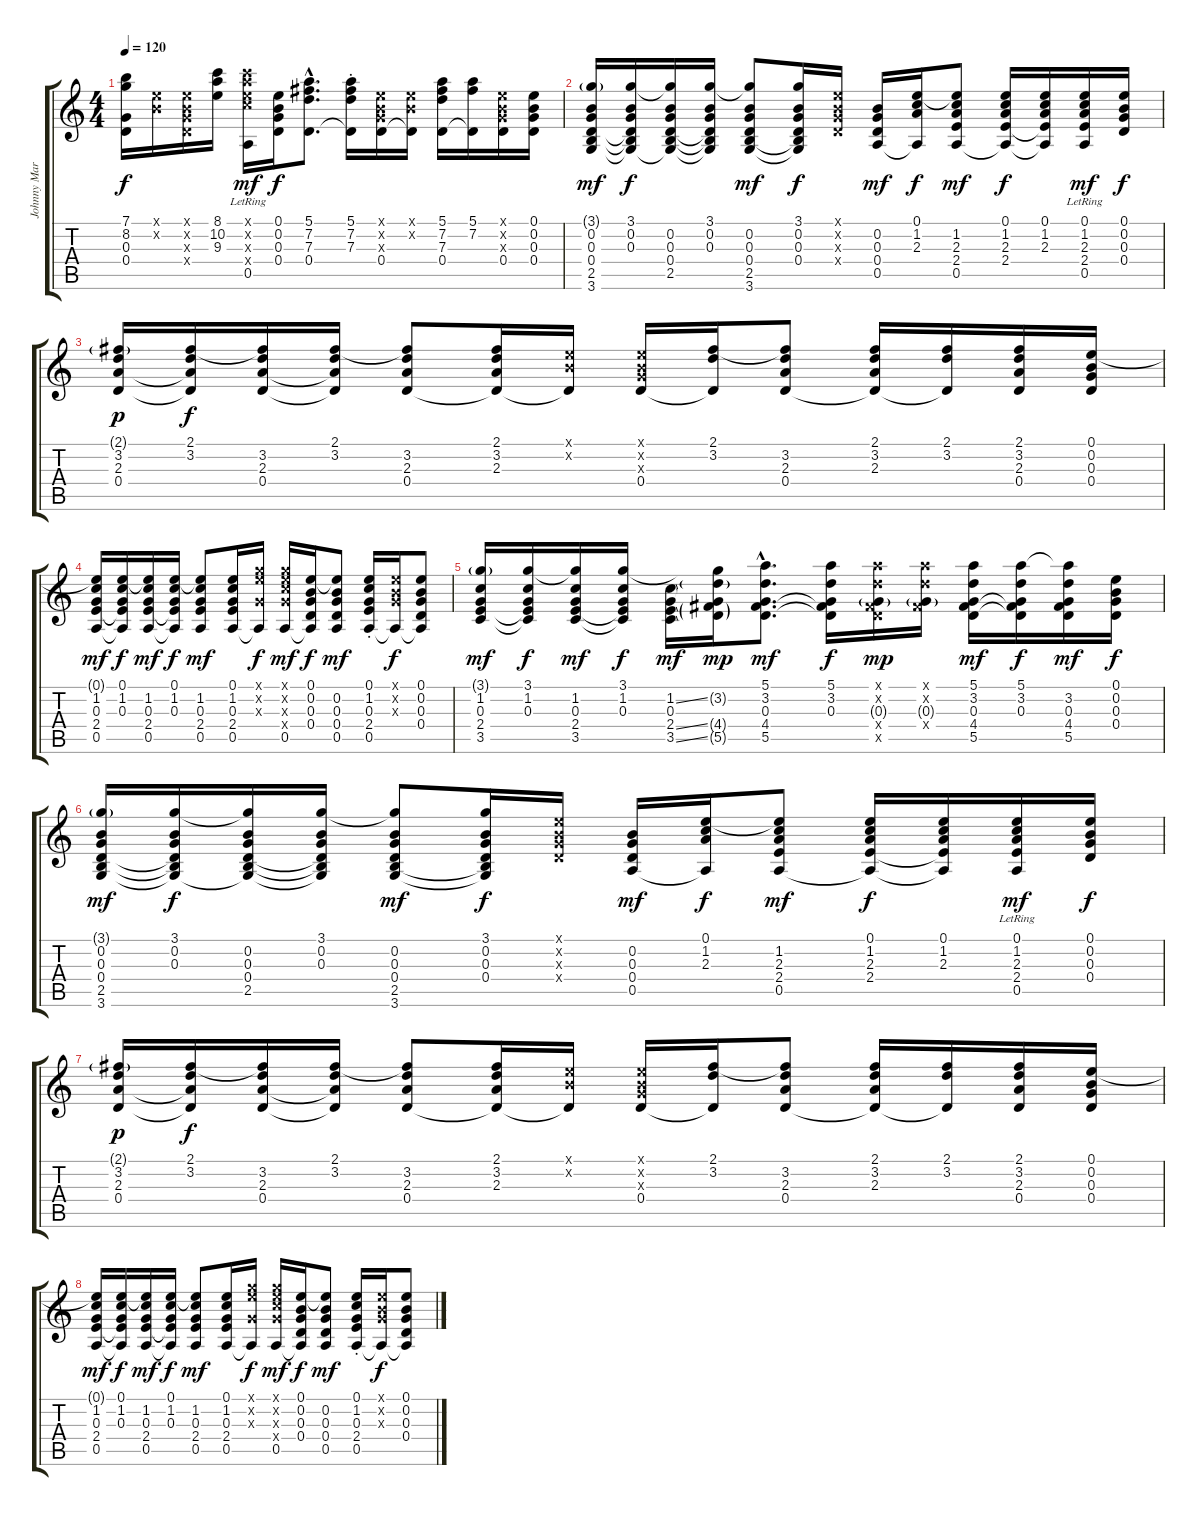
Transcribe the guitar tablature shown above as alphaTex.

\track ("Johnny Marr" "Johnny Mar") {instrument electricguitarclean}
\staff {score tabs}
\tuning (E4 B3 G3 D3 A2 E2) {hide}
\ts (4 4)
\tempo 120
\clef g2
\ks c
(7.1 8.2 0.3 0.4).16{dy f} (0.1{x} 0.2{x}).16 (0.1{x} 0.2{x} 0.3{x} 0.4{x}).16 (8.1 10.2 9.3).16 (8.1{x} 10.2{x} 9.3{x} 10.4{x} 0.5{lr}).16{dy mf} (0.1 0.2 0.3 0.4).16{dy f} (5.1{hac} 7.2{hac} 7.3{hac} 0.4{hac}).8{d} (5.1{st} 7.2 7.3 0.4{t}).16 (0.1{x} 0.2{x} 0.3{x} 0.4).16 (0.1{x} 0.2{x} 0.4{t}).16 (5.1 7.2 7.3 0.4).16 (5.1 7.2 0.4{t}).16 (0.1{x} 0.2{x} 0.3{x} 0.4).16 (0.1 0.2 0.3 0.4).16 |
(3.1{g} 0.2 0.3 0.4 2.5 3.6).16{dy mf} (3.1 0.2 0.3 0.4{t} 2.5{t} 3.6{t}).16{dy f} (3.1{t} 0.2 0.3 0.4 2.5 3.6{t}).16 (3.1 0.2 0.3 0.4{t} 2.5{t} 3.6{t}).16 (3.1{t} 0.2 0.3 0.4 2.5 3.6).8{dy mf} (3.1 0.2 0.3 0.4 2.5{t} 3.6{t}).16{dy f} (0.1{x} 0.2{x} 0.3{x} 0.4{x}).16 (0.2 0.3 0.4 0.5).16{dy mf} (0.1 1.2 2.3 0.5{t}).16{dy f} (0.1{t} 1.2 2.3 2.4 0.5).8{dy mf} (0.1 1.2 2.3 2.4 0.5{t}).16{dy f} (0.1 1.2 2.3 2.4{t} 0.5{t}).16 (0.1 1.2 2.3 2.4 0.5{lr}).16{dy mf} (0.1 0.2 0.3 0.4).16{dy f} |
(2.1{g} 3.2 2.3 0.4).16{dy p} (2.1 3.2 2.3{t} 0.4{t}).16{dy f} (2.1{t} 3.2 2.3 0.4).16 (2.1 3.2 2.3{t} 0.4{t}).16 (2.1{t} 3.2 2.3 0.4).8 (2.1 3.2 2.3 0.4{t}).16 (0.1{x} 0.2{x} 0.4{t}).16 (0.1{x} 0.2{x} 0.3{x} 0.4).16 (2.1 3.2 0.4{t}).16 (2.1{t} 3.2 2.3 0.4).8 (2.1 3.2 2.3 0.4{t}).16 (2.1 3.2 0.4{t}).16 (2.1 3.2 2.3 0.4).16 (0.1 0.2 0.3 0.4).16 |
(0.1{t} 1.2 0.3 2.4 0.5).16{dy mf} (0.1 1.2 0.3 2.4{t} 0.5{t}).16{dy f} (0.1{t} 1.2 0.3 2.4 0.5).16{dy mf} (0.1 1.2 0.3 2.4{t} 0.5{t}).16{dy f} (0.1{t} 1.2 0.3 2.4 0.5).8{dy mf} (0.1 1.2 0.3 2.4 0.5).16 (0.1{x} 8.2{x} 0.3{x} 0.5{t}).16{dy f} (0.1{x} 8.2{x} 0.3{x} 10.4{x} 0.5).16{dy mf} (0.1 0.2 0.3 0.4 0.5{t}).16{dy f} (0.1{t} 0.2 0.3 0.4 0.5).8{dy mf} (0.1 1.2{st} 0.3 2.4{st} 0.5).16 (0.1{x} 0.2{x} 0.3{x} 0.5{t}).16{dy f} (0.1 0.2 0.3 0.4 0.5{t}).8 |
(3.1{g} 1.2 0.3 2.4 3.5).16{dy mf} (3.1 1.2 0.3 2.4{t} 3.5{t}).16{dy f} (3.1{t} 1.2 0.3 2.4 3.5).16{dy mf} (3.1 1.2 0.3 2.4{t} 3.5{t}).16{dy f} (1.2{ss} 0.3 2.4{ss} 3.5{ss}).16{dy mf} (3.1{t} 3.2{g} 0.3{t} 4.4{g} 5.5{g}).16{dy mp} (5.1{hac} 3.2{hac} 0.3{hac} 4.4{hac} 5.5{hac}).8{d dy mf} (5.1 3.2 0.3 4.4{t} 5.5{t}).16{dy f} (5.1{x} 3.2{x} 0.3{g} 4.4{x} 5.5{x}).16{dy mp} (5.1{x} 3.2{x} 0.3{g} 4.4{x}).16 (5.1 3.2 0.3 4.4 5.5).16{dy mf} (5.1 3.2 0.3 4.4{t} 5.5{t}).16{dy f} (5.1{t} 3.2 0.3 4.4 5.5).16{dy mf} (0.1 0.2 0.3 0.4).16{dy f} |
(3.1{g} 0.2 0.3 0.4 2.5 3.6).16{dy mf} (3.1 0.2 0.3 0.4{t} 2.5{t} 3.6{t}).16{dy f} (3.1{t} 0.2 0.3 0.4 2.5 3.6{t}).16 (3.1 0.2 0.3 0.4{t} 2.5{t} 3.6{t}).16 (3.1{t} 0.2 0.3 0.4 2.5 3.6).8{dy mf} (3.1 0.2 0.3 0.4 2.5{t} 3.6{t}).16{dy f} (0.1{x} 0.2{x} 0.3{x} 0.4{x}).16 (0.2 0.3 0.4 0.5).16{dy mf} (0.1 1.2 2.3 0.5{t}).16{dy f} (0.1{t} 1.2 2.3 2.4 0.5).8{dy mf} (0.1 1.2 2.3 2.4 0.5{t}).16{dy f} (0.1 1.2 2.3 2.4{t} 0.5{t}).16 (0.1 1.2 2.3 2.4 0.5{lr}).16{dy mf} (0.1 0.2 0.3 0.4).16{dy f} |
(2.1{g} 3.2 2.3 0.4).16{dy p} (2.1 3.2 2.3{t} 0.4{t}).16{dy f} (2.1{t} 3.2 2.3 0.4).16 (2.1 3.2 2.3{t} 0.4{t}).16 (2.1{t} 3.2 2.3 0.4).8 (2.1 3.2 2.3 0.4{t}).16 (0.1{x} 0.2{x} 0.4{t}).16 (0.1{x} 0.2{x} 0.3{x} 0.4).16 (2.1 3.2 0.4{t}).16 (2.1{t} 3.2 2.3 0.4).8 (2.1 3.2 2.3 0.4{t}).16 (2.1 3.2 0.4{t}).16 (2.1 3.2 2.3 0.4).16 (0.1 0.2 0.3 0.4).16 |
(0.1{t} 1.2 0.3 2.4 0.5).16{dy mf} (0.1 1.2 0.3 2.4{t} 0.5{t}).16{dy f} (0.1{t} 1.2 0.3 2.4 0.5).16{dy mf} (0.1 1.2 0.3 2.4{t} 0.5{t}).16{dy f} (0.1{t} 1.2 0.3 2.4 0.5).8{dy mf} (0.1 1.2 0.3 2.4 0.5).16 (0.1{x} 8.2{x} 0.3{x} 0.5{t}).16{dy f} (0.1{x} 8.2{x} 0.3{x} 10.4{x} 0.5).16{dy mf} (0.1 0.2 0.3 0.4 0.5{t}).16{dy f} (0.1{t} 0.2 0.3 0.4 0.5).8{dy mf} (0.1 1.2{st} 0.3 2.4{st} 0.5).16 (0.1{x} 0.2{x} 0.3{x} 0.5{t}).16{dy f} (0.1 0.2 0.3 0.4 0.5{t}).8
